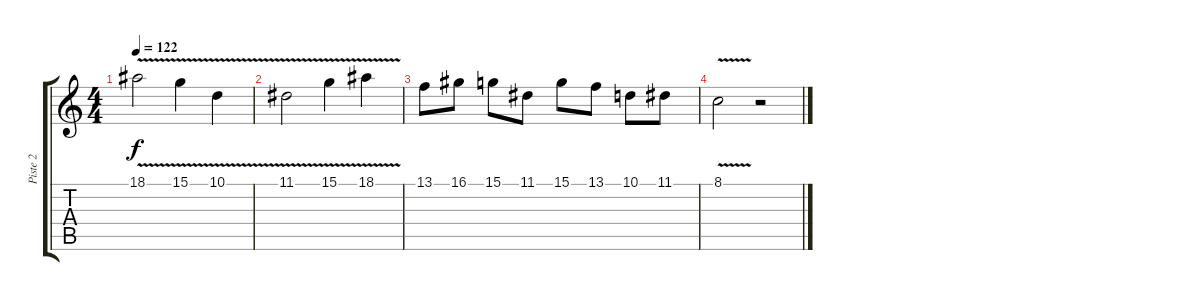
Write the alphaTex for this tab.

\track ("Piste 2" "Piste 2") {instrument piccolo}
\staff {score tabs}
\tuning (E4 B3 G3 D3 A2 E2) {hide}
\ts (4 4)
\tempo 122
\clef g2
\ks c
18.1{v}.2{dy f} 15.1{v}.4 10.1{v}.4 |
11.1{v}.2 15.1{v}.4 18.1{v}.4 |
13.1.8 16.1.8 15.1.8 11.1.8 15.1.8 13.1.8 10.1.8 11.1.8 |
8.1{v}.2 r.2
